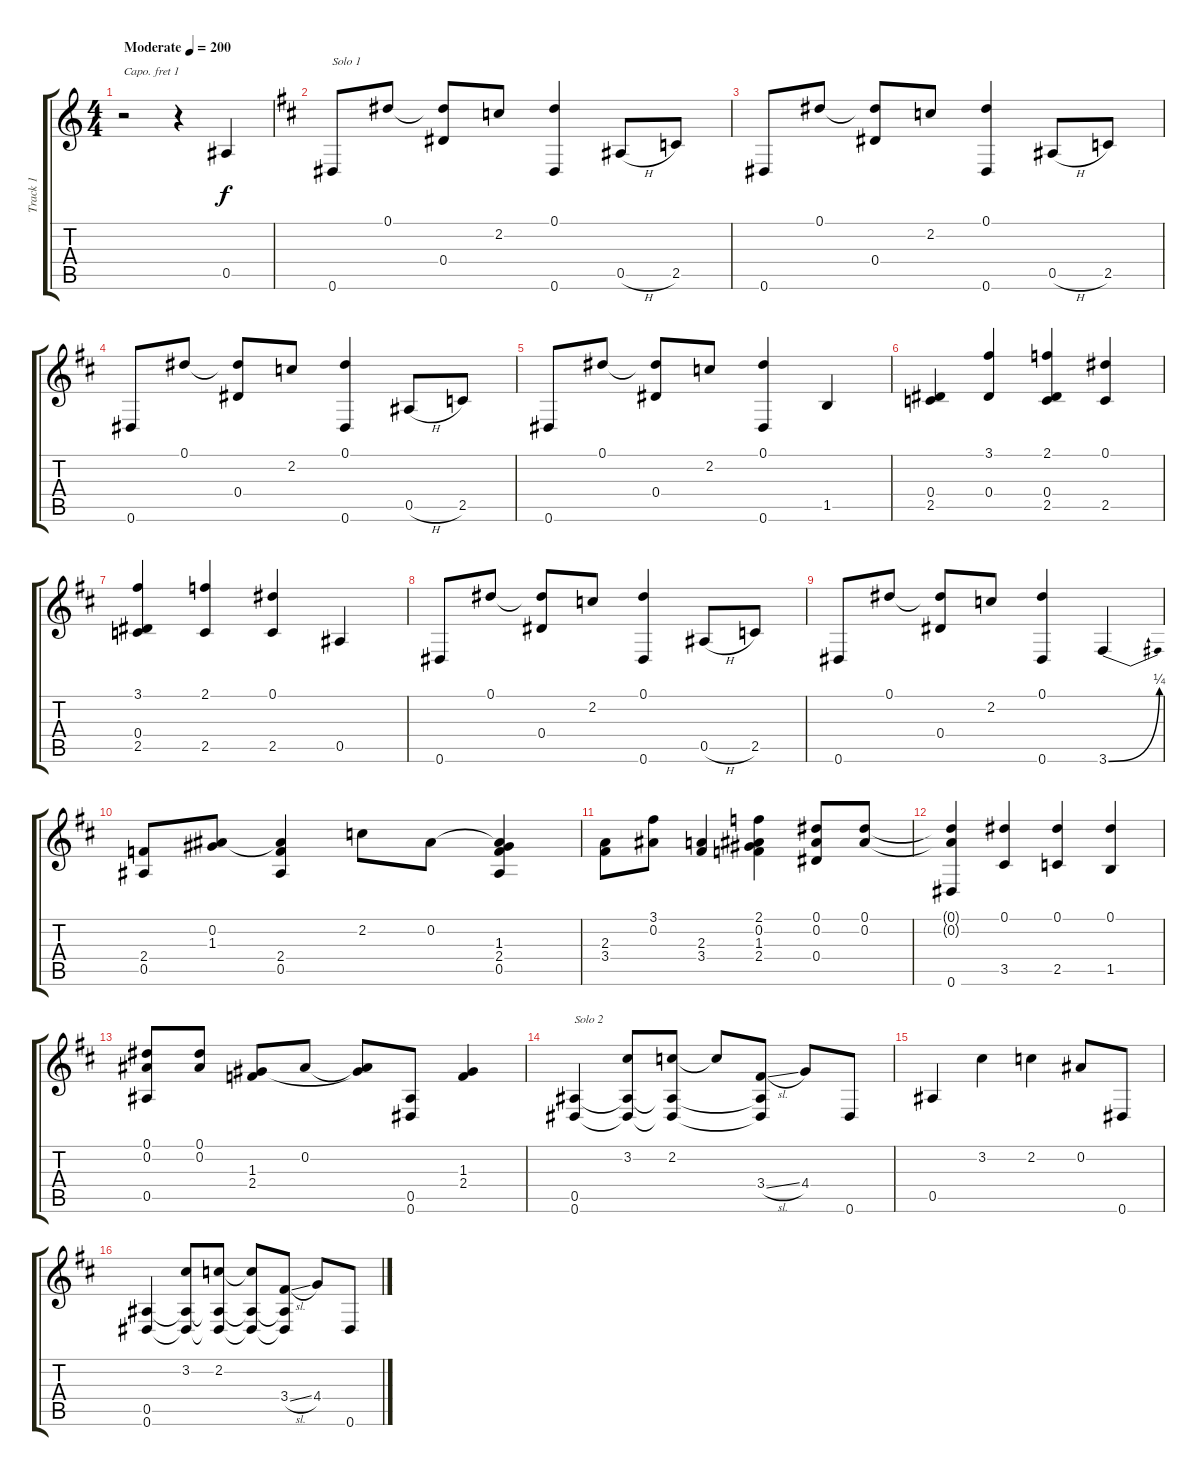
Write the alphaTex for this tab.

\track ("Track 1" "Track 1") {instrument acousticguitarsteel}
\staff {score tabs}
\capo 1
\tuning (D4 A3 Gb3 D3 A2 D2) {hide}
\ts (4 4)
\tempo (200 "Moderate")
\clef g2
\ks c
r.2{dy f instrument acousticguitarsteel} r.4 0.5.4 |
\ks d
0.6.8{txt "Solo 1"} 0.1.8 (0.1{t} 0.4).8 2.2.8 (0.1 0.6).4 0.5{h}.8 2.5.8 |
0.6.8 0.1.8 (0.1{t} 0.4).8 2.2.8 (0.1 0.6).4 0.5{h}.8 2.5.8 |
0.6.8 0.1.8 (0.1{t} 0.4).8 2.2.8 (0.1 0.6).4 0.5{h}.8 2.5.8 |
0.6.8 0.1.8 (0.1{t} 0.4).8 2.2.8 (0.1 0.6).4 1.5.4 |
(0.4 2.5).4 (3.1 0.4).4 (2.1 0.4 2.5).4 (0.1 2.5).4 |
(3.1 0.4 2.5).4 (2.1 2.5).4 (0.1 2.5).4 0.5.4 |
0.6.8 0.1.8 (0.1{t} 0.4).8 2.2.8 (0.1 0.6).4 0.5{h}.8 2.5.8 |
0.6.8 0.1.8 (0.1{t} 0.4).8 2.2.8 (0.1 0.6).4 3.6{be (bend 0 0 60 1)}.4 |
(2.4 0.5).8 (0.2 1.3).8 (0.2{t} 2.4 0.5).4 2.2.8 0.2.8 (0.2{t} 1.3 2.4 0.5).4 |
(2.3 3.4).8 (3.1 0.2).8 (2.3 3.4).4 (2.1 0.2 1.3 2.4).4 (0.1 0.2 0.4).8 (0.1 0.2).8 |
(0.1{t} 0.2{t} 0.6).4 (0.1 3.5).4 (0.1 2.5).4 (0.1 1.5).4 |
(0.1 0.2 0.5).8 (0.1 0.2).8 (1.3 2.4).8 0.2.8 (0.2{t} 1.3{t}).8 (0.5 0.6).8 (1.3 2.4).4 |
(0.5 0.6).4{txt "Solo 2"} (3.2 0.5{t} 0.6{t}).8 (2.2 0.5{t} 0.6{t}).8 2.2{t}.8 (3.4{sl} 0.5{t} 0.6{t}).8 4.4.8 0.6.8 |
0.5.4 3.2.4 2.2.4 0.2.8 0.6.8 |
(0.5 0.6).4 (3.2 0.5{t} 0.6{t}).8 (2.2 0.5{t} 0.6{t}).8 (2.2{t} 0.5{t} 0.6{t}).8 (3.4{sl} 0.5{t} 0.6{t}).8 4.4.8 0.6.8
